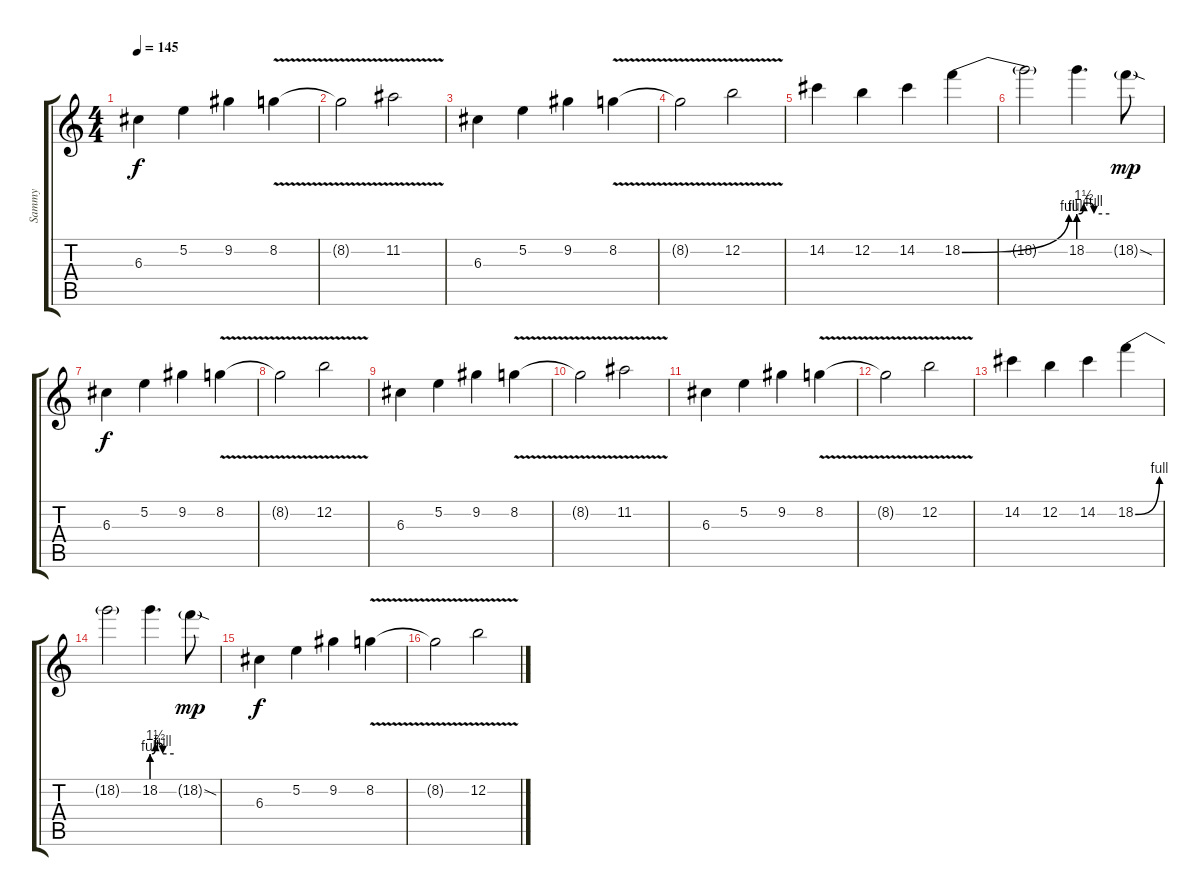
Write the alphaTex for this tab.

\track ("Sammy" "Sammy") {instrument distortionguitar}
\staff {score tabs}
\tuning (E4 B3 G3 D3 A2 E2) {hide}
\ts (4 4)
\tempo 145
\clef g2
\ks c
6.3.4{dy f} 5.2.4 9.2.4 8.2{v}.4 |
8.2{t}.2 11.2{v}.2 |
6.3.4 5.2.4 9.2.4 8.2{v}.4 |
8.2{t}.2 12.2{v}.2 |
14.2.4 12.2.4 14.2.4 18.2{be (bend 0 0 60 4)}.4 |
18.2{t}.2 18.2{be (custom 0 4 10 6 20 6 30 4 60 4)}.4{d} 18.2{sod g}.8{dy mp} |
6.3.4{dy f} 5.2.4 9.2.4 8.2{v}.4 |
8.2{t}.2 12.2{v}.2 |
6.3.4 5.2.4 9.2.4 8.2{v}.4 |
8.2{t}.2 11.2{v}.2 |
6.3.4 5.2.4 9.2.4 8.2{v}.4 |
8.2{t}.2 12.2{v}.2 |
14.2.4 12.2.4 14.2.4 18.2{be (bend 0 0 60 4)}.4 |
18.2{t}.2 18.2{be (custom 0 4 10 6 20 6 30 4 60 4)}.4{d} 18.2{sod g}.8{dy mp} |
6.3.4{dy f} 5.2.4 9.2.4 8.2{v}.4 |
8.2{t}.2 12.2{v}.2
